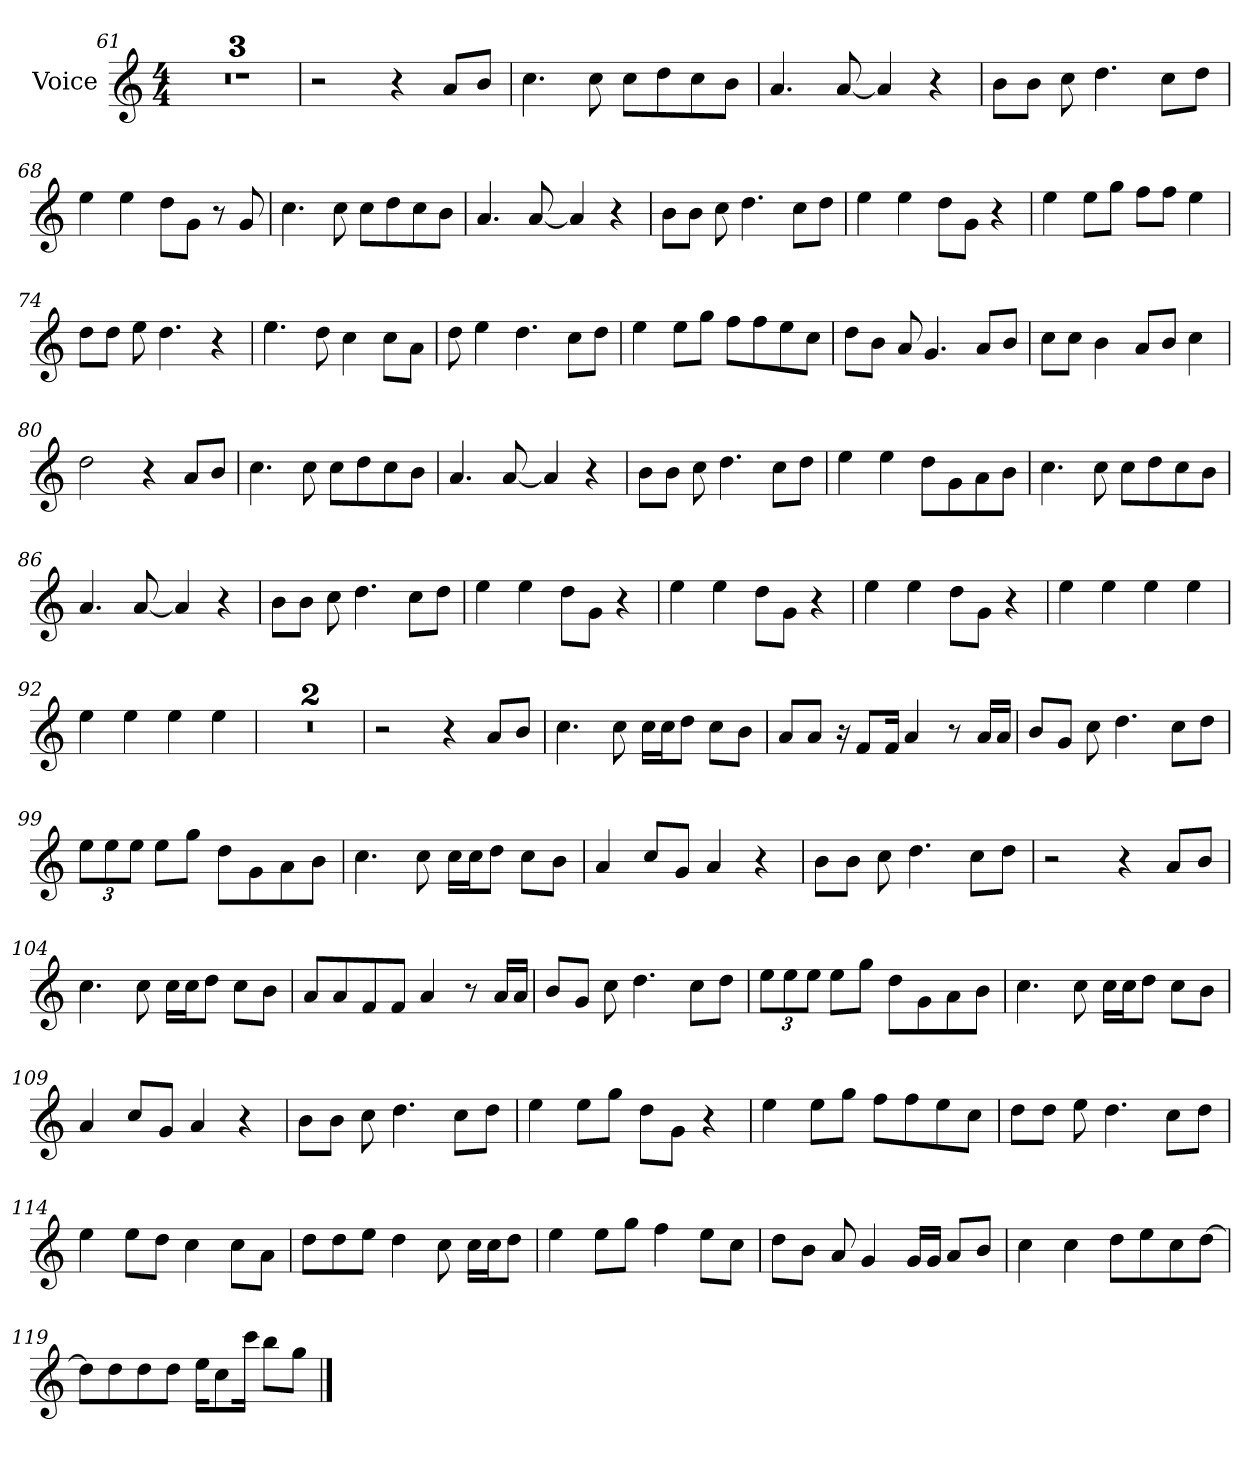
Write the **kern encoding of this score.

**kern
*part1
*staff1
*I"Voice
*I'Vc.
*clefG2
*k[]
*M4/4
=61
1r
=62
1r
=63
1r
=64
2r
4r
8aL
8bJ
=65
4.cc
8cc
8ccL
8dd
8cc
8bJ
=66
4.a
[8a
4a]
4r
=67
8bL
8bJ
8cc
4.dd
8ccL
8ddJ
=68
4ee
4ee
8ddL
8gJ
8r
8g
=69
4.cc
8cc
8ccL
8dd
8cc
8bJ
=70
4.a
[8a
4a]
4r
=71
8bL
8bJ
8cc
4.dd
8ccL
8ddJ
=72
4ee
4ee
8ddL
8gJ
4r
=73
4ee
8eeL
8ggJ
8ffL
8ffJ
4ee
=74
8ddL
8ddJ
8ee
4.dd
4r
=75
4.ee
8dd
4cc
8ccL
8aJ
=76
8dd
4ee
4.dd
8ccL
8ddJ
=77
4ee
8eeL
8ggJ
8ffL
8ff
8ee
8ccJ
=78
8ddL
8bJ
8a
4.g
8aL
8bJ
=79
8ccL
8ccJ
4b
8aL
8bJ
4cc
=80
2dd
4r
8aL
8bJ
=81
4.cc
8cc
8ccL
8dd
8cc
8bJ
=82
4.a
[8a
4a]
4r
=83
8bL
8bJ
8cc
4.dd
8ccL
8ddJ
=84
4ee
4ee
8ddL
8g
8a
8bJ
=85
4.cc
8cc
8ccL
8dd
8cc
8bJ
=86
4.a
[8a
4a]
4r
=87
8bL
8bJ
8cc
4.dd
8ccL
8ddJ
=88
4ee
4ee
8ddL
8gJ
4r
=89
4ee
4ee
8ddL
8gJ
4r
=90
4ee
4ee
8ddL
8gJ
4r
=91
4ee
4ee
4ee
4ee
=92
4ee
4ee
4ee
4ee
=93
1r
=94
1r
=95
2r
4r
8aL
8bJ
=96
4.cc
8cc
16ccLL
16ccJ
8ddJ
8ccL
8bJ
=97
8aL
8aJ
16r
8fL
16fJk
4a
8r
16aLL
16aJJ
=98
8bL
8gJ
8cc
4.dd
8ccL
8ddJ
=99
*Xbrackettup
12eeL
12ee
12eeJ
8eeL
8ggJ
8ddL
8g
8a
8bJ
=100
4.cc
8cc
16ccLL
16ccJ
8ddJ
8ccL
8bJ
=101
4a
8ccL
8gJ
4a
4r
=102
8bL
8bJ
8cc
4.dd
8ccL
8ddJ
=103
2r
4r
8aL
8bJ
=104
4.cc
8cc
16ccLL
16ccJ
8ddJ
8ccL
8bJ
=105
8aL
8a
8f
8fJ
4a
8r
16aLL
16aJJ
=106
8bL
8gJ
8cc
4.dd
8ccL
8ddJ
=107
12eeL
12ee
12eeJ
8eeL
8ggJ
8ddL
8g
8a
8bJ
=108
4.cc
8cc
16ccLL
16ccJ
8ddJ
8ccL
8bJ
=109
4a
8ccL
8gJ
4a
4r
=110
8bL
8bJ
8cc
4.dd
8ccL
8ddJ
=111
4ee
8eeL
8ggJ
8ddL
8gJ
4r
=112
4ee
8eeL
8ggJ
8ffL
8ff
8ee
8ccJ
=113
8ddL
8ddJ
8ee
4.dd
8ccL
8ddJ
=114
4ee
8eeL
8ddJ
4cc
8ccL
8aJ
=115
8ddL
8dd
8eeJ
4dd
8cc
16ccLL
16ccJ
8ddJ
=116
4ee
8eeL
8ggJ
4ff
8eeL
8ccJ
=117
8ddL
8bJ
8a
4g
16gLL
16gJJ
8aL
8bJ
=118
4cc
4cc
8ddL
8ee
8cc
[8ddJ
=119
8ddL]
8dd
8dd
8ddJ
16eeKL
8cc
16cccJk
8bbL
8ggJ
==
*-
